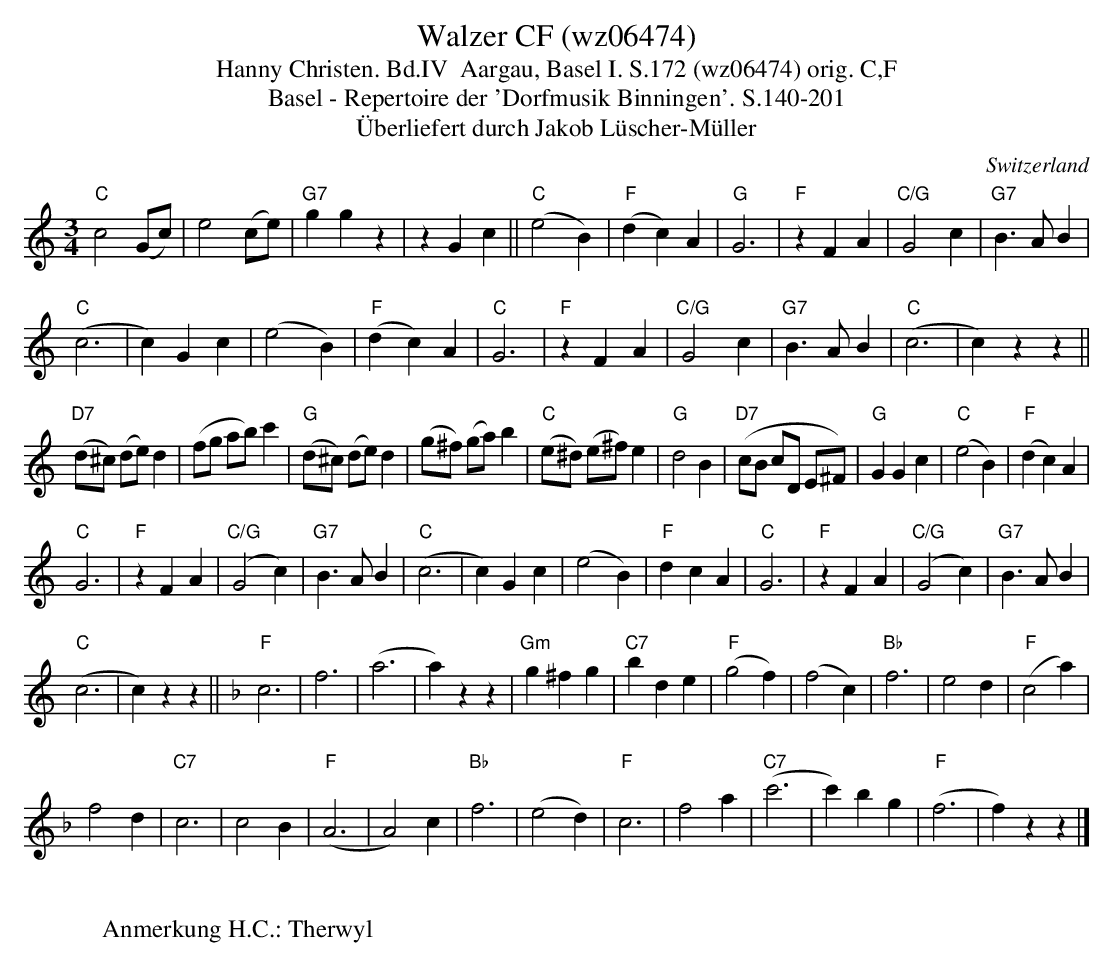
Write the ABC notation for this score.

X:1
T:Walzer CF (wz06474)
T:Hanny Christen. Bd.IV  Aargau, Basel I. S.172 (wz06474) orig. C,F
T: Basel - Repertoire der 'Dorfmusik Binningen'. S.140-201
T:Überliefert durch Jakob Lüscher-Müller
M:3/4
L:1/4
O:Switzerland
K:C major
"C"c2(G/c/) | e2(c/e/) | "G7"ggz | zGc || ("C"e2B) | ("F"dc)A | "G"G3 | "F"zFA | "C/G"G2c | "G7"B>AB |
("C"c3 | c) Gc | (e2B) | ("F"dc)A | "C"G3 | "F"zFA | "C/G"G2c | "G7"B>AB | ("C"c3 | c)zz ||
("D7"d/^c/) (d/e/)d | ('f/g/ a/b/)c' |  ("G"d/^c/) (d/e/)d | (g/^f/) (g/a/)b | ("C"e/^d/) (e/^f/)e | "G"d2B | ("D7"c/B/ c/D/ E/^F/) | "G"GGc | ("C"e2B) | ("F"dc)A |
"C"G3 | "F"zFA | ("C/G"G2c) | "G7"B>AB | ("C"c3 | c)Gc | (e2B) | "F"dcA | "C"G3 | "F"zFA | ("C/G"G2c) | "G7"B>AB |
("C"c3 | c)zz || [K:F] "F"c3 | f3 | (a3 | a)zz | "Gm"g^fg | "C7"bde | ("F"g2f) | (f2c) | "Bb"f3 | e2d | ("F"c2a) |
f2d | "C7"c3 | c2B | ("F"A3 | A2)c | "Bb"f3 | (e2d) | "F"c3 | f2a | ("C7"c'3 | c')bg | ("F"f3 | f)zz |]
W:
W:Anmerkung H.C.: Therwyl
